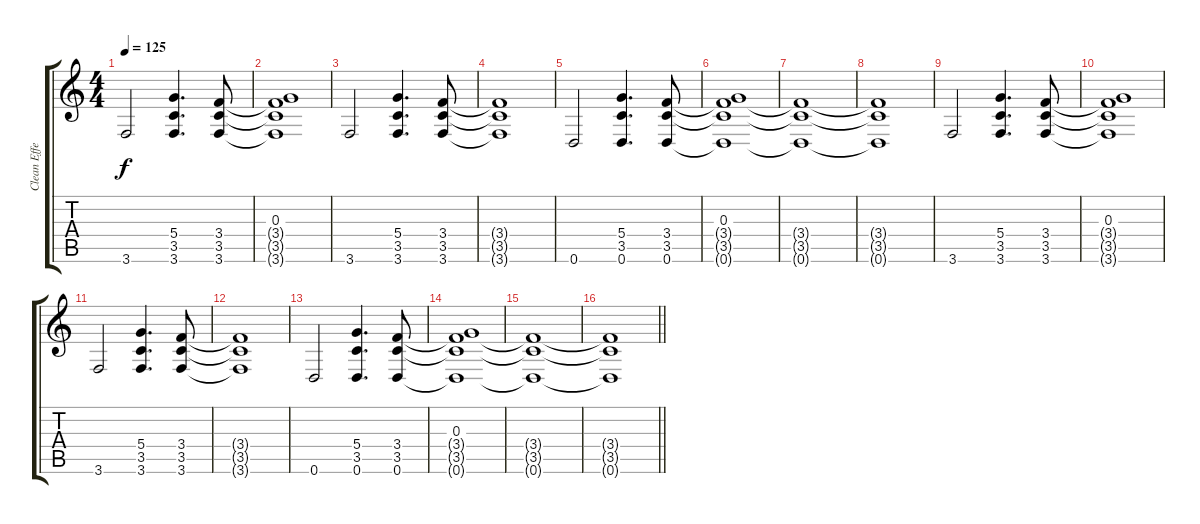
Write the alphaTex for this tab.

\track ("Clean Effect" "Clean Effe") {instrument electricguitarclean}
\staff {score tabs}
\tuning (E4 B3 G3 D3 A2 D2) {hide}
\ts (4 4)
\tempo 125
\clef g2
\ks c
3.6.2{dy f} (5.4 3.5 3.6).4{d} (3.4 3.5 3.6).8 |
(0.3 3.4{t} 3.5{t} 3.6{t}).1 |
3.6.2 (5.4 3.5 3.6).4{d} (3.4 3.5 3.6).8 |
(3.4{t} 3.5{t} 3.6{t}).1 |
0.6.2 (5.4 3.5 0.6).4{d} (3.4 3.5 0.6).8 |
(0.3 3.4{t} 3.5{t} 0.6{t}).1 |
(3.4{t} 3.5{t} 0.6{t}).1 |
(3.4{t} 3.5{t} 0.6{t}).1 |
3.6.2 (5.4 3.5 3.6).4{d} (3.4 3.5 3.6).8 |
(0.3 3.4{t} 3.5{t} 3.6{t}).1 |
3.6.2 (5.4 3.5 3.6).4{d} (3.4 3.5 3.6).8 |
(3.4{t} 3.5{t} 3.6{t}).1 |
0.6.2 (5.4 3.5 0.6).4{d} (3.4 3.5 0.6).8 |
(0.3 3.4{t} 3.5{t} 0.6{t}).1 |
(3.4{t} 3.5{t} 0.6{t}).1 |
\barLineRight lightlight
(3.4{t} 3.5{t} 0.6{t}).1
